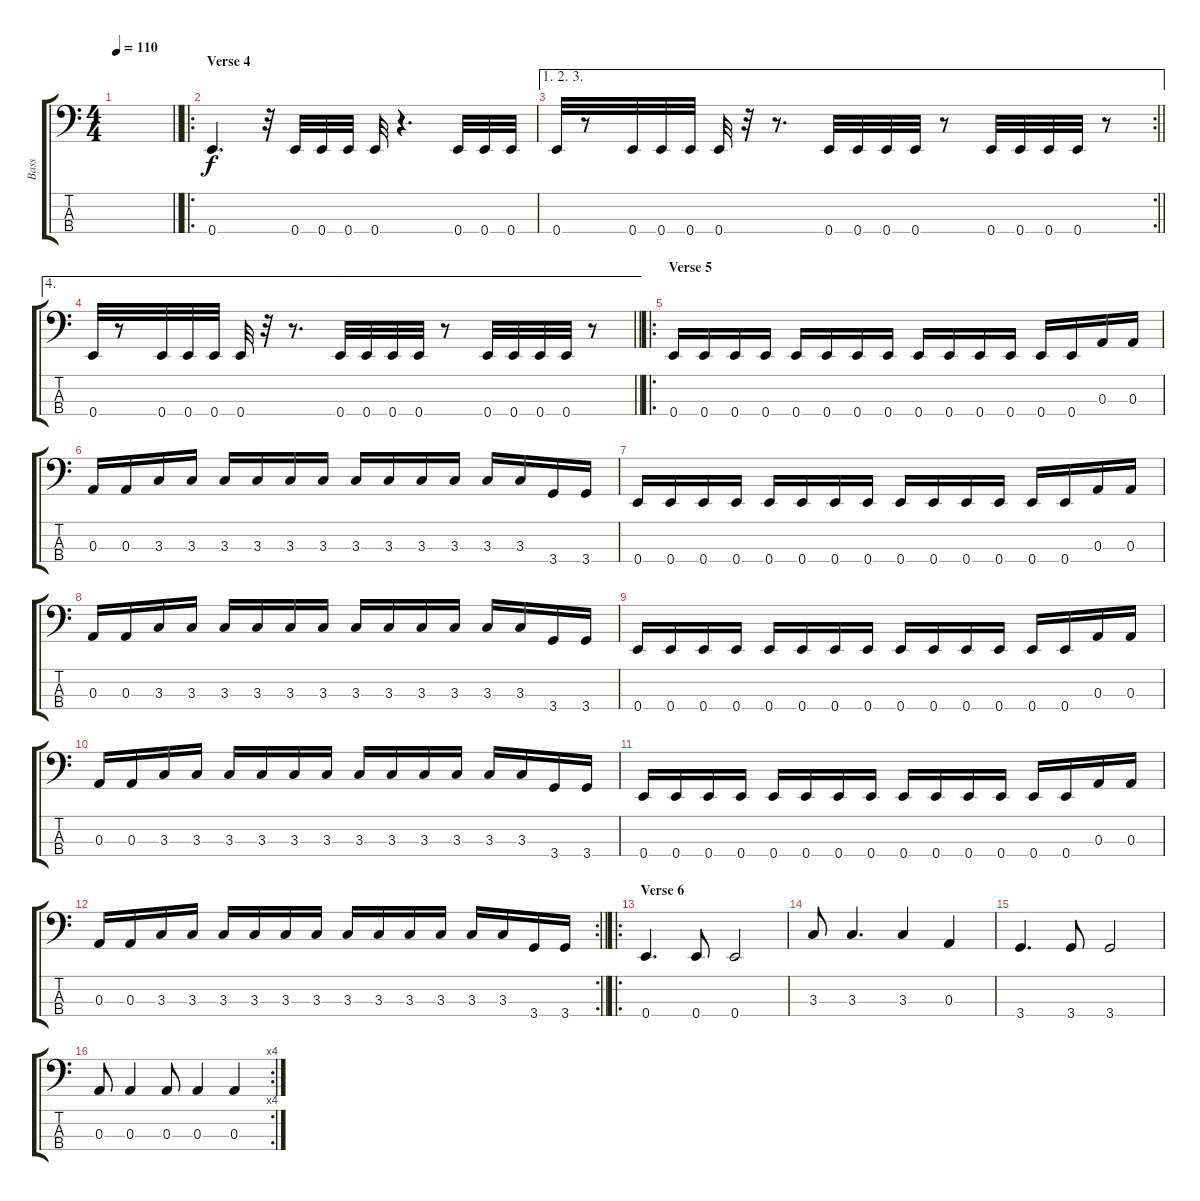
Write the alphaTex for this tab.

\track ("Bass" "Bass") {instrument electricbassfinger}
\staff {score tabs}
\tuning (G2 D2 A1 E1) {hide}
\ts (4 4)
\tempo 110
\clef f4
\barLineRight lightlight
\ks c
|
\ro
\section ("" "Verse 4")
0.4.4{d} r.32 0.4.32 0.4.32 0.4.32 0.4.32 r.4{d} 0.4.32 0.4.32 0.4.32 |
\ae (1 2 3)
\rc 2
\barLineRight lightlight
0.4.32 r.8 0.4.32 0.4.32 0.4.32 0.4.32 r.32 r.8{d} 0.4.32 0.4.32 0.4.32 0.4.32 r.8 0.4.32 0.4.32 0.4.32 0.4.32 r.8 |
\ae 4
\barLineRight lightlight
0.4.32 r.8 0.4.32 0.4.32 0.4.32 0.4.32 r.32 r.8{d} 0.4.32 0.4.32 0.4.32 0.4.32 r.8 0.4.32 0.4.32 0.4.32 0.4.32 r.8 |
\ro
\section ("" "Verse 5")
0.4.16 0.4.16 0.4.16 0.4.16 0.4.16 0.4.16 0.4.16 0.4.16 0.4.16 0.4.16 0.4.16 0.4.16 0.4.16 0.4.16 0.3.16 0.3.16 |
0.3.16 0.3.16 3.3.16 3.3.16 3.3.16 3.3.16 3.3.16 3.3.16 3.3.16 3.3.16 3.3.16 3.3.16 3.3.16 3.3.16 3.4.16 3.4.16 |
0.4.16 0.4.16 0.4.16 0.4.16 0.4.16 0.4.16 0.4.16 0.4.16 0.4.16 0.4.16 0.4.16 0.4.16 0.4.16 0.4.16 0.3.16 0.3.16 |
0.3.16 0.3.16 3.3.16 3.3.16 3.3.16 3.3.16 3.3.16 3.3.16 3.3.16 3.3.16 3.3.16 3.3.16 3.3.16 3.3.16 3.4.16 3.4.16 |
0.4.16 0.4.16 0.4.16 0.4.16 0.4.16 0.4.16 0.4.16 0.4.16 0.4.16 0.4.16 0.4.16 0.4.16 0.4.16 0.4.16 0.3.16 0.3.16 |
0.3.16 0.3.16 3.3.16 3.3.16 3.3.16 3.3.16 3.3.16 3.3.16 3.3.16 3.3.16 3.3.16 3.3.16 3.3.16 3.3.16 3.4.16 3.4.16 |
0.4.16 0.4.16 0.4.16 0.4.16 0.4.16 0.4.16 0.4.16 0.4.16 0.4.16 0.4.16 0.4.16 0.4.16 0.4.16 0.4.16 0.3.16 0.3.16 |
\rc 2
\barLineRight lightlight
0.3.16 0.3.16 3.3.16 3.3.16 3.3.16 3.3.16 3.3.16 3.3.16 3.3.16 3.3.16 3.3.16 3.3.16 3.3.16 3.3.16 3.4.16 3.4.16 |
\ro
\section ("" "Verse 6")
0.4.4{d} 0.4.8 0.4.2 |
3.3.8 3.3.4{d} 3.3.4 0.3.4 |
3.4.4{d} 3.4.8 3.4.2 |
\rc 4
0.3.8 0.3.4 0.3.8 0.3.4 0.3.4
